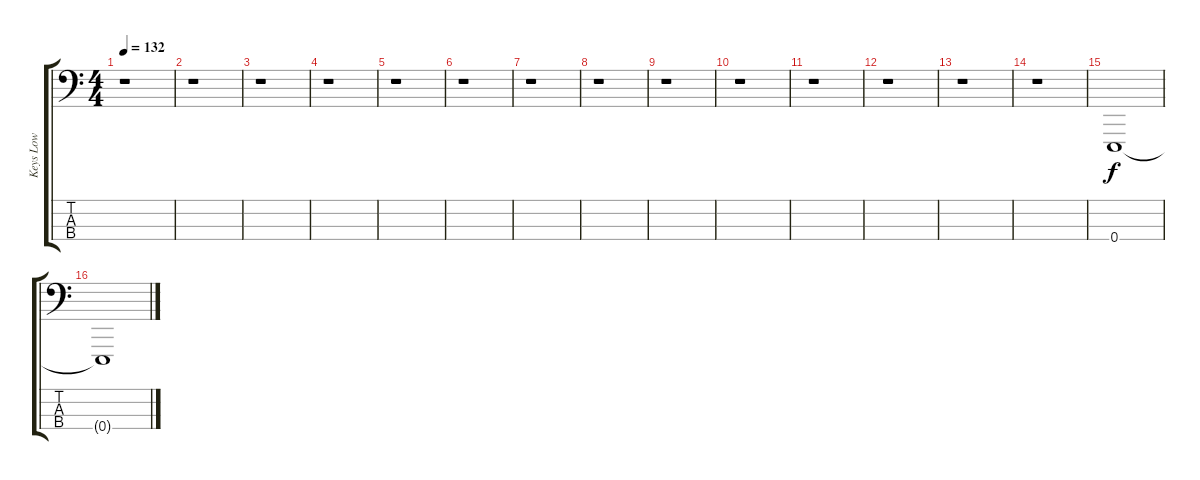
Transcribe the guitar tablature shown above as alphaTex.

\track ("Keys Low" "Keys Low") {instrument acousticgrandpiano}
\staff {score tabs}
\tuning (G2 D2 A1 E1) {hide}
\ts (4 4)
\tempo 132
\clef f4
\ks aminor
r.1{dy f} |
r.1 |
r.1 |
r.1 |
r.1 |
r.1 |
r.1 |
r.1 |
r.1 |
r.1 |
r.1 |
r.1 |
r.1 |
r.1 |
0.4.1{instrument synthbass1} |
0.4{t}.1
